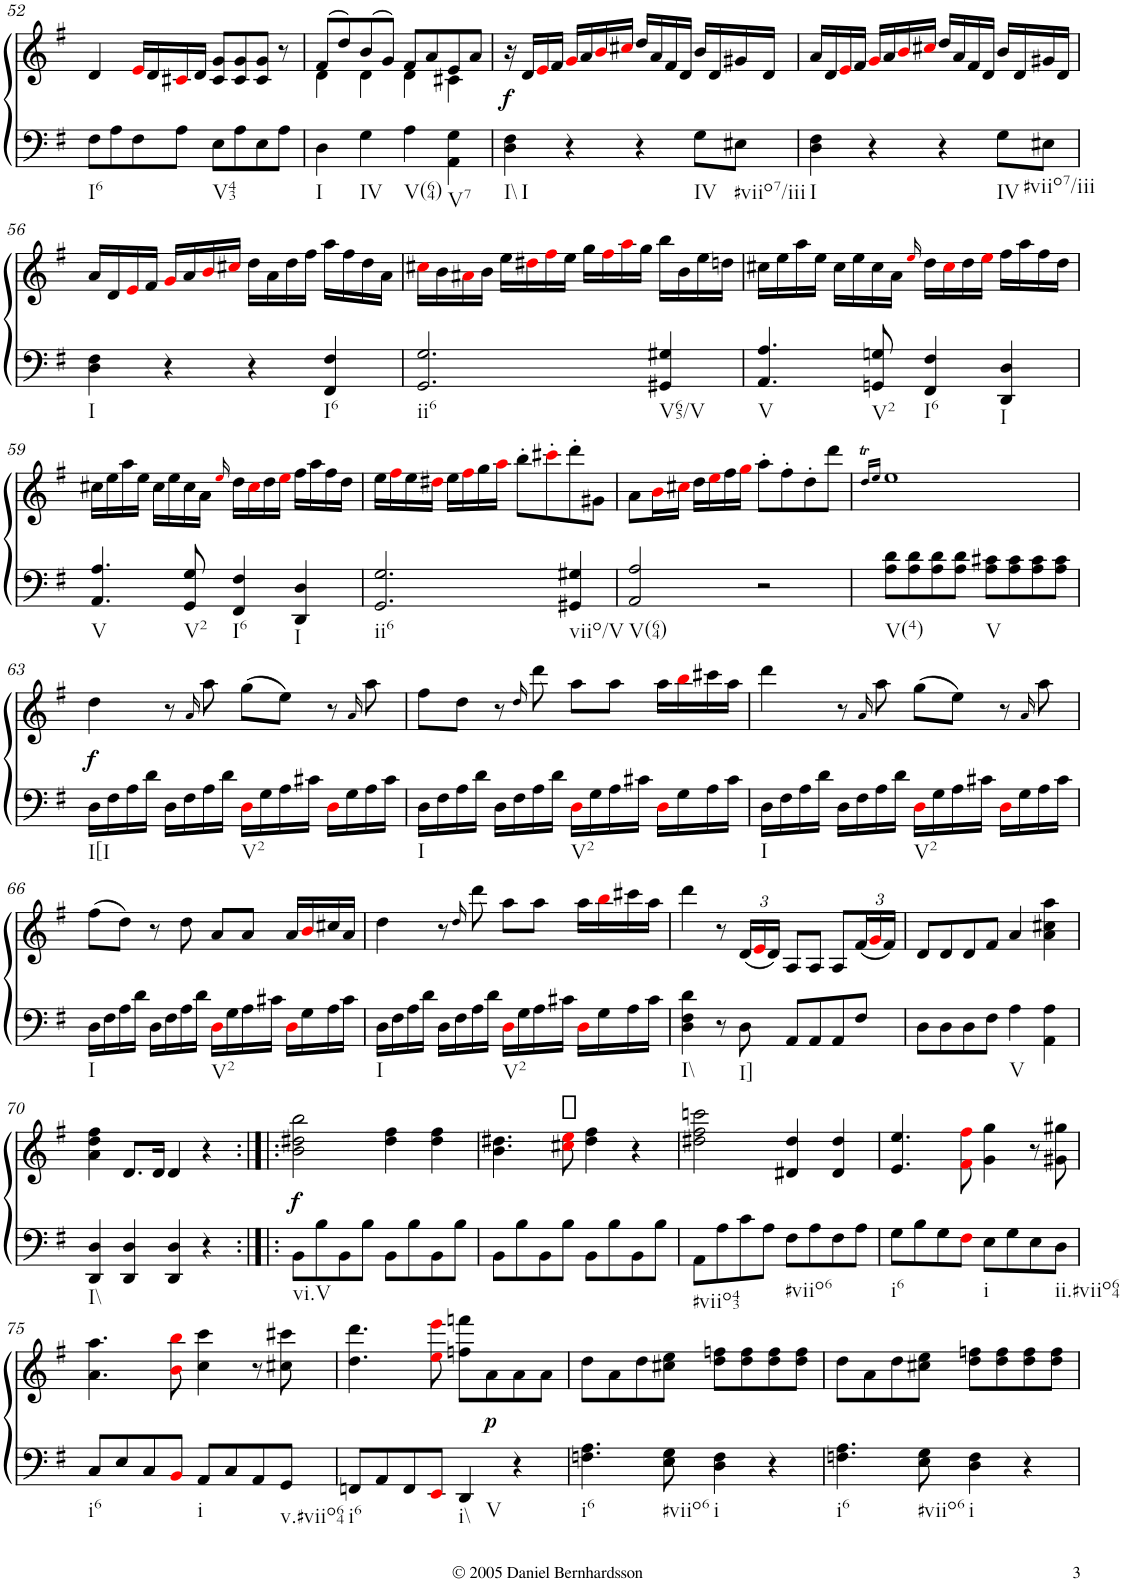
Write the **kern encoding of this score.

**kern	**kern	**dynam
*part1	*part1	*part1
*staff2	*staff1	*staff1/2
*I"Piano	*	*
*I'Pno.	*	*
!!LO:PB:g=z
*clefF4	*clefG2	*
*k[f#]	*k[f#]	*
*G:	*G:	*
*M4/4	*M4/4	*
*met(c)	*met(c)	*
=52	=52	=52
!LO:TX:b:t=I6	!	!
8F#\L	4d/	.
8A\	.	.
8F#\	16ei/LL	.
.	16d/	.
8A\J	16c#Xi/	.
.	16d/JJ	.
!LO:TX:b:t=V43	!	!
8E\L	8c#/ 8g/L	.
8A\	8c#/ 8g/	.
8E\	8c#/ 8g/J	.
8A\J	8r	.
=53	=53	=53
*	*^	*
!LO:TX:b:t=I	!	!	!
4D\	(8f#/L	4d\	.
.	8dd/)	.	.
!LO:TX:b:t=IV	!	!	!
4G\	(8b/	4d\	.
.	8g/J)	.	.
!LO:TX:b:t=V(64)	!	!	!
4A\	8f#/L	4d\	.
.	8a/	.	.
!LO:TX:b:t=V7	!	!	!
4AA\ 4G\	8e/	4c#X\	.
.	8a/J	.	.
*	*v	*v	*
=54	=54	=54
!LO:TX:b:t=I\\	!	!
!LO:TX:b:t=I	!	!
!	!	!LO:DY:b
4D\ 4F#\	16r	f
.	16d/LL	.
.	16ei/	.
.	16f#/JJ	.
4r	16gi/LL	.
.	16a/	.
.	16bi/	.
.	16cc#Xi/JJ	.
4r	16dd/LL	.
.	16a/	.
.	16f#/	.
.	16d/JJ	.
!LO:TX:b:t=IV	!	!
8G\L	16b/LL	.
.	16d/	.
!LO:TX:b:t=#viio7/iii	!	!
8E#X\J	16g#X/	.
.	16d/JJ	.
=55	=55	=55
!LO:TX:b:t=I	!	!
4D\ 4F#\	16a/LL	.
.	16d/	.
.	16ei/	.
.	16f#/JJ	.
4r	16gi/LL	.
.	16a/	.
.	16bi/	.
.	16cc#Xi/JJ	.
4r	16dd/LL	.
.	16a/	.
.	16f#/	.
.	16d/JJ	.
!LO:TX:b:t=IV	!	!
8G\L	16b/LL	.
.	16d/	.
!LO:TX:b:t=#viio7/iii	!	!
8E#X\J	16g#X/	.
.	16d/JJ	.
!!LO:LB:g=z
=56	=56	=56
!LO:TX:b:t=I	!	!
4D\ 4F#\	16a/LL	.
.	16d/	.
.	16ei/	.
.	16f#/JJ	.
4r	16gi/LL	.
.	16a/	.
.	16bi/	.
.	16cc#Xi/JJ	.
4r	16dd\LL	.
.	16a\	.
.	16dd\	.
.	16ff#\JJ	.
!LO:TX:b:t=I6	!	!
4FF#/ 4F#/	16aa\LL	.
.	16ff#\	.
.	16dd\	.
.	16a\JJ	.
=57	=57	=57
!LO:TX:b:t=ii6	!	!
2.GG/ 2.G/	16cc#Xi\LL	.
.	16b\	.
.	16a#Xi\	.
.	16b\JJ	.
.	16ee\LL	.
.	16dd#Xi\	.
.	16ff#i\	.
.	16ee\JJ	.
.	16gg\LL	.
.	16ff#i\	.
.	16aai\	.
.	16gg\JJ	.
!LO:TX:b:t=V65/V	!	!
4GG#X/ 4G#X/	16bb\LL	.
.	16b\	.
.	16ee\	.
.	16ddn\JJ	.
=58	=58	=58
!LO:TX:b:t=V	!	!
4.AA/ 4.A/	16cc#X\LL	.
.	16ee\	.
.	16aa\	.
.	16ee\JJ	.
.	16cc#\LL	.
.	16ee\	.
!LO:TX:b:t=V2	!	!
8GGn/ 8Gn/	16cc#\	.
.	16a\JJ	.
.	16qeei/	.
!LO:TX:b:t=I6	!	!
4FF#/ 4F#/	16dd\LL	.
.	16cc#i\	.
.	16dd\	.
.	16eei\JJ	.
!LO:TX:b:t=I	!	!
4DD/ 4D/	16ff#\LL	.
.	16aa\	.
.	16ff#\	.
.	16dd\JJ	.
!!LO:LB:g=z
=59	=59	=59
!LO:TX:b:t=V	!	!
4.AA/ 4.A/	16cc#X\LL	.
.	16ee\	.
.	16aa\	.
.	16ee\JJ	.
.	16cc#\LL	.
.	16ee\	.
!LO:TX:b:t=V2	!	!
8GG/ 8G/	16cc#\	.
.	16a\JJ	.
.	16qeei/	.
!LO:TX:b:t=I6	!	!
4FF#/ 4F#/	16dd\LL	.
.	16cc#i\	.
.	16dd\	.
.	16eei\JJ	.
!LO:TX:b:t=I	!	!
4DD/ 4D/	16ff#\LL	.
.	16aa\	.
.	16ff#\	.
.	16dd\JJ	.
=60	=60	=60
!LO:TX:b:t=ii6	!	!
2.GG/ 2.G/	16ee\LL	.
.	16ff#i\	.
.	16ee\	.
.	16dd#Xi\JJ	.
.	16ee\LL	.
.	16ff#i\	.
.	16gg\	.
.	16aai\JJ	.
.	8bb'\L	.
.	8ccc#X'i\	.
!LO:TX:b:t=viio/V	!	!
4GG#X/ 4G#X/	8ddd'\	.
.	8g#X\J	.
=61	=61	=61
!LO:TX:b:t=V(64)	!	!
2AA/ 2A/	8a\L	.
.	16bi\L	.
.	16cc#Xi\JJ	.
.	16dd\LL	.
.	16eei\	.
.	16ff#\	.
.	16ggi\JJ	.
2r	8aa'\L	.
.	8ff#'\	.
.	8dd'\	.
.	8ddd\J	.
=62	=62	=62
.	16qdd>/LL	.
.	16qee/JJ	.
!LO:TX:b:t=V(4)	!	!
8A\ 8d\L	1ee	.
8A\ 8d\	.	.
8A\ 8d\	.	.
8A\ 8d\J	.	.
!LO:TX:b:t=V	!	!
8A\ 8c#X\L	.	.
8A\ 8c#\	.	.
8A\ 8c#\	.	.
8A\ 8c#\J	.	.
!!LO:LB:g=z
=63	=63	=63
!LO:TX:b:t=I[I	!	!
!	!	!LO:DY:b
16D\LL	4dd\	f
16F#\	.	.
16A\	.	.
16d\JJ	.	.
16D\LL	8r	.
16F#\	.	.
.	16qa/	.
16A\	8aa\	.
16d\JJ	.	.
!LO:TX:b:t=V2	!	!
16Di\LL	(8gg\L	.
16G\	.	.
16A\	8ee\J)	.
16c#X\JJ	.	.
16Di\LL	8r	.
16G\	.	.
.	16qa/	.
16A\	8aa\	.
16c#\JJ	.	.
=64	=64	=64
!LO:TX:b:t=I	!	!
16D\LL	8ff#\L	.
16F#\	.	.
16A\	8dd\J	.
16d\JJ	.	.
16D\LL	8r	.
16F#\	.	.
.	16qdd/	.
16A\	8ddd\	.
16d\JJ	.	.
!LO:TX:b:t=V2	!	!
16Di\LL	8aa\L	.
16G\	.	.
16A\	8aa\J	.
16c#X\JJ	.	.
16Di\LL	16aa\LL	.
16G\	16bbi\	.
16A\	16ccc#X\	.
16c#\JJ	16aa\JJ	.
=65	=65	=65
!LO:TX:b:t=I	!	!
16D\LL	4ddd\	.
16F#\	.	.
16A\	.	.
16d\JJ	.	.
16D\LL	8r	.
16F#\	.	.
.	16qa/	.
16A\	8aa\	.
16d\JJ	.	.
!LO:TX:b:t=V2	!	!
16Di\LL	(8gg\L	.
16G\	.	.
16A\	8ee\J)	.
16c#X\JJ	.	.
16Di\LL	8r	.
16G\	.	.
.	16qa/	.
16A\	8aa\	.
16c#\JJ	.	.
!!LO:LB:g=z
=66	=66	=66
!LO:TX:b:t=I	!	!
16D\LL	(8ff#\L	.
16F#\	.	.
16A\	8dd\J)	.
16d\JJ	.	.
16D\LL	8r	.
16F#\	.	.
16A\	8dd\	.
16d\JJ	.	.
!LO:TX:b:t=V2	!	!
16Di\LL	8a/L	.
16G\	.	.
16A\	8a/J	.
16c#X\JJ	.	.
16Di\LL	16a/LL	.
16G\	16bi/	.
16A\	16cc#X/	.
16c#\JJ	16a/JJ	.
=67	=67	=67
!LO:TX:b:t=I	!	!
16D\LL	4dd\	.
16F#\	.	.
16A\	.	.
16d\JJ	.	.
16D\LL	8r	.
16F#\	.	.
.	16qdd/	.
16A\	8ddd\	.
16d\JJ	.	.
!LO:TX:b:t=V2	!	!
16Di\LL	8aa\L	.
16G\	.	.
16A\	8aa\J	.
16c#X\JJ	.	.
16Di\LL	16aa\LL	.
16G\	16bbi\	.
16A\	16ccc#X\	.
16c#\JJ	16aa\JJ	.
=68	=68	=68
!LO:TX:b:t=I\\	!	!
4D\ 4F#\ 4d\	4ddd\	.
8r	8r	.
*	*Xbrackettup	*
!LO:TX:b:t=I]	!	!
8D\	(24d/LL	.
.	24ei/	.
.	24d/JJ)	.
8AA/L	8A/L	.
8AA/	8A/J	.
8AA/	8A/L	.
8F#/J	(24f#/L	.
.	24gi/	.
.	24f#/JJ)	.
=69	=69	=69
8D\L	8d/L	.
8D\	8d/	.
8D\	8d/	.
8F#\J	8f#/J	.
!LO:TX:b:t=V	!	!
4A\	4a/	.
4AA\ 4A\	4a\ 4cc#X\ 4aa\	.
!!LO:LB:g=z
=70	=70	=70
!LO:TX:b:t=I\\	!	!
4DD/ 4D/	4a\ 4dd\ 4ff#\	.
4DD/ 4D/	8.d/L	.
.	16d/Jk	.
4DD/ 4D/	4d/	.
4r	4r	.
=71:|!|:	=71:|!|:	=71:|!|:
!LO:TX:b:t=vi.V	!	!
!	!	!LO:DY:b
8BB\L	2b\ 2dd#X\ 2bb\	f
8B\	.	.
8BB\	.	.
8B\J	.	.
8BB\L	4dd#\ 4ff#\	.
8B\	.	.
8BB\	4dd#\ 4ff#\	.
8B\J	.	.
=72	=72	=72
8BB\L	4.b\ 4.dd#X\	.
8B\	.	.
8BB\	.	.
8B\J	8cc#Xi\ 8eei\	.
8BB\L	4dd#\ 4ff#\	.
8B\	.	.
8BB\	4r	.
8B\J	.	.
=73	=73	=73
!LO:TX:b:t=#viio43	!	!
8AA\L	2dd#X\ 2ff#\ 2cccn\	.
8A\	.	.
8c\	.	.
8A\J	.	.
!LO:TX:b:t=#viio6	!	!
8F#\L	4d#X/ 4dd#/	.
8A\	.	.
8F#\	4d#/ 4dd#/	.
8A\J	.	.
=74	=74	=74
!LO:TX:b:t=i6	!	!
8G\L	4.e/ 4.ee/	.
8B\	.	.
8G\	.	.
8F#i\J	8f#i\ 8ff#i\	.
!LO:TX:b:t=i	!	!
8E\L	4g\ 4gg\	.
8G\	.	.
8E\	8r	.
!LO:TX:b:t=ii.#viio64	!	!
8D\J	8g#X\ 8gg#X\	.
!!LO:LB:g=z
=75	=75	=75
!LO:TX:b:t=i6	!	!
8C/L	4.a\ 4.aa\	.
8E/	.	.
8C/	.	.
8BBi/J	8bi\ 8bbi\	.
!LO:TX:b:t=i	!	!
8AA/L	4cc\ 4ccc\	.
8C/	.	.
8AA/	8r	.
!LO:TX:b:t=v.#viio64	!	!
8GG/J	8cc#X\ 8ccc#X\	.
=76	=76	=76
!LO:TX:b:t=i6	!	!
8FFn/L	4.dd\ 4.ddd\	.
8AA/	.	.
8FF/	.	.
8EEi/J	8eei\ 8eeei\	.
!LO:TX:b:t=i\\	!	!
!LO:TX:b:t=V	!	!
4DD/	8ffn\ 8fffn\L	.
!	!	!LO:DY:b
.	8a\	p
4r	8a\	.
.	8a\J	.
=77	=77	=77
!LO:TX:b:t=i6	!	!
4.Fn\ 4.A\	8dd\L	.
.	8a\	.
.	8dd\	.
!LO:TX:b:t=#viio6	!	!
8E\ 8G\	8cc#X\ 8ee\J	.
!LO:TX:b:t=i	!	!
4D\ 4F\	8dd\ 8ffn\L	.
.	8dd\ 8ff\	.
4r	8dd\ 8ff\	.
.	8dd\ 8ff\J	.
=78	=78	=78
!LO:TX:b:t=i6	!	!
4.Fn\ 4.A\	8dd\L	.
.	8a\	.
.	8dd\	.
!LO:TX:b:t=#viio6	!	!
8E\ 8G\	8cc#X\ 8ee\J	.
!LO:TX:b:t=i	!	!
4D\ 4F\	8dd\ 8ffn\L	.
.	8dd\ 8ff\	.
4r	8dd\ 8ff\	.
.	8dd\ 8ff\J	.
=	=	=
*-	*-	*-
